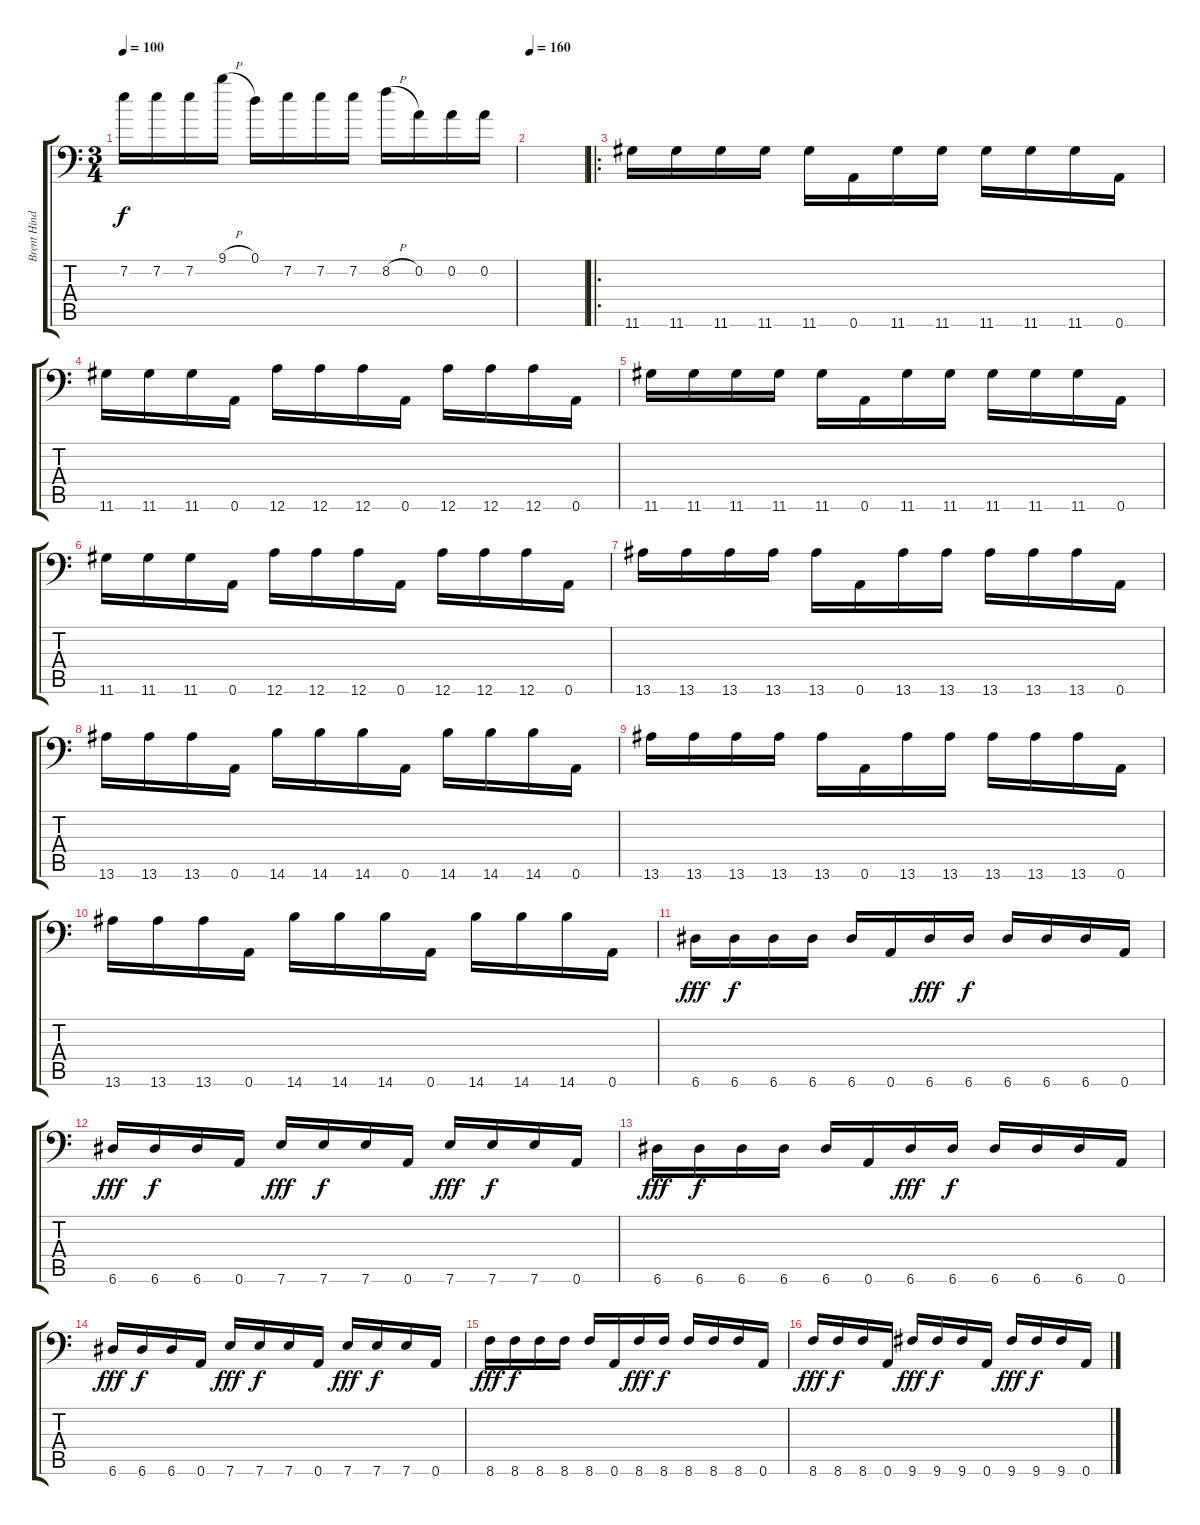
\track ("Brent Hinds" "Brent Hind") {instrument distortionguitar}
\staff {score tabs}
\tuning (D4 A3 F3 C3 G2 A1) {hide}
\ts (3 4)
\tempo 100
\clef f4
\ks c
7.2.16{dy f} 7.2.16 7.2.16 9.1{h}.16 0.1.16 7.2.16 7.2.16 7.2.16 8.2{h}.16 0.2.16 0.2.16 0.2.16 |
\tempo 160
|
\ro
11.6.16 11.6.16 11.6.16 11.6.16 11.6.16 0.6.16 11.6.16 11.6.16 11.6.16 11.6.16 11.6.16 0.6.16 |
11.6.16 11.6.16 11.6.16 0.6.16 12.6.16 12.6.16 12.6.16 0.6.16 12.6.16 12.6.16 12.6.16 0.6.16 |
11.6.16 11.6.16 11.6.16 11.6.16 11.6.16 0.6.16 11.6.16 11.6.16 11.6.16 11.6.16 11.6.16 0.6.16 |
11.6.16 11.6.16 11.6.16 0.6.16 12.6.16 12.6.16 12.6.16 0.6.16 12.6.16 12.6.16 12.6.16 0.6.16 |
13.6.16 13.6.16 13.6.16 13.6.16 13.6.16 0.6.16 13.6.16 13.6.16 13.6.16 13.6.16 13.6.16 0.6.16 |
13.6.16 13.6.16 13.6.16 0.6.16 14.6.16 14.6.16 14.6.16 0.6.16 14.6.16 14.6.16 14.6.16 0.6.16 |
13.6.16 13.6.16 13.6.16 13.6.16 13.6.16 0.6.16 13.6.16 13.6.16 13.6.16 13.6.16 13.6.16 0.6.16 |
13.6.16 13.6.16 13.6.16 0.6.16 14.6.16 14.6.16 14.6.16 0.6.16 14.6.16 14.6.16 14.6.16 0.6.16 |
6.6.16{dy fff} 6.6.16{dy f} 6.6.16 6.6.16 6.6.16 0.6.16 6.6.16{dy fff} 6.6.16{dy f} 6.6.16 6.6.16 6.6.16 0.6.16 |
6.6.16{dy fff} 6.6.16{dy f} 6.6.16 0.6.16 7.6.16{dy fff} 7.6.16{dy f} 7.6.16 0.6.16 7.6.16{dy fff} 7.6.16{dy f} 7.6.16 0.6.16 |
6.6.16{dy fff} 6.6.16{dy f} 6.6.16 6.6.16 6.6.16 0.6.16 6.6.16{dy fff} 6.6.16{dy f} 6.6.16 6.6.16 6.6.16 0.6.16 |
6.6.16{dy fff} 6.6.16{dy f} 6.6.16 0.6.16 7.6.16{dy fff} 7.6.16{dy f} 7.6.16 0.6.16 7.6.16{dy fff} 7.6.16{dy f} 7.6.16 0.6.16 |
8.6.16{dy fff} 8.6.16{dy f} 8.6.16 8.6.16 8.6.16 0.6.16 8.6.16{dy fff} 8.6.16{dy f} 8.6.16 8.6.16 8.6.16 0.6.16 |
8.6.16{dy fff} 8.6.16{dy f} 8.6.16 0.6.16 9.6.16{dy fff} 9.6.16{dy f} 9.6.16 0.6.16 9.6.16{dy fff} 9.6.16{dy f} 9.6.16 0.6.16
